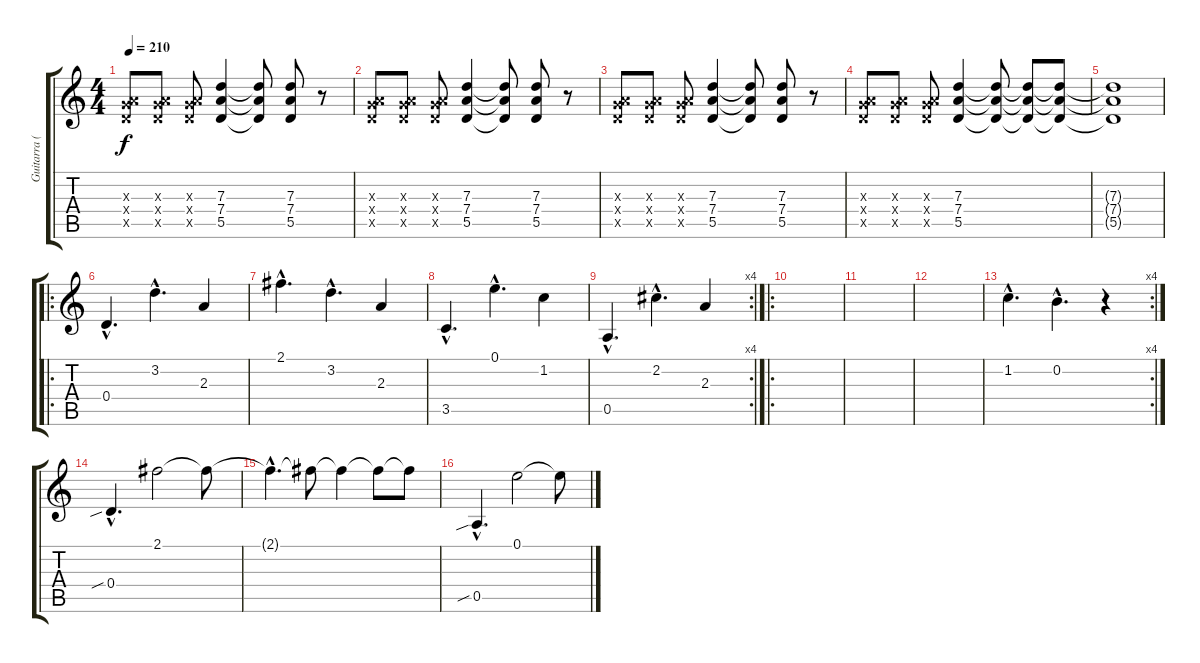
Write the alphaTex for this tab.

\track ("Guitarra (Mariano)" "Guitarra (") {instrument distortionguitar}
\staff {score tabs}
\tuning (E4 B3 G3 D3 A2 E2) {hide}
\ts (4 4)
\tempo 210
\clef g2
\ks c
(0.3{x} 7.4{x} 5.5{x}).8{dy f} (0.3{x} 7.4{x} 5.5{x}).8 (0.3{x} 7.4{x} 5.5{x}).8 (7.3 7.4 5.5).4 (7.3{t} 7.4{t} 5.5{t}).8 (7.3 7.4 5.5).8 r.8 |
(0.3{x} 7.4{x} 5.5{x}).8 (0.3{x} 7.4{x} 5.5{x}).8 (0.3{x} 7.4{x} 5.5{x}).8 (7.3 7.4 5.5).4 (7.3{t} 7.4{t} 5.5{t}).8 (7.3 7.4 5.5).8 r.8 |
(0.3{x} 7.4{x} 5.5{x}).8 (0.3{x} 7.4{x} 5.5{x}).8 (0.3{x} 7.4{x} 5.5{x}).8 (7.3 7.4 5.5).4 (7.3{t} 7.4{t} 5.5{t}).8 (7.3 7.4 5.5).8 r.8 |
(0.3{x} 7.4{x} 5.5{x}).8 (0.3{x} 7.4{x} 5.5{x}).8 (0.3{x} 7.4{x} 5.5{x}).8 (7.3 7.4 5.5).4 (7.3{t} 7.4{t} 5.5{t}).8 (7.3{t} 7.4{t} 5.5{t}).8 (7.3{t} 7.4{t} 5.5{t}).8 |
(7.3{t} 7.4{t} 5.5{t}).1 |
\ro
0.4{hac}.4{d} 3.2{hac}.4{d} 2.3.4 |
2.1{hac}.4{d} 3.2{hac}.4{d} 2.3.4 |
3.5{hac}.4{d} 0.1{hac}.4{d} 1.2.4 |
\rc 4
0.5{hac}.4{d} 2.2{hac}.4{d} 2.3.4 |
\ro
|
|
|
\rc 4
1.2{hac}.4{d} 0.2{hac}.4{d} r.4 |
0.4{sib hac}.4{d} 2.1.2 2.1{t}.8 |
2.1{hac t}.4{d} 2.1{t}.8 2.1{t}.4 2.1{t}.8 2.1{t}.8 |
0.5{sib hac}.4{d} 0.1.2 0.1{t}.8
